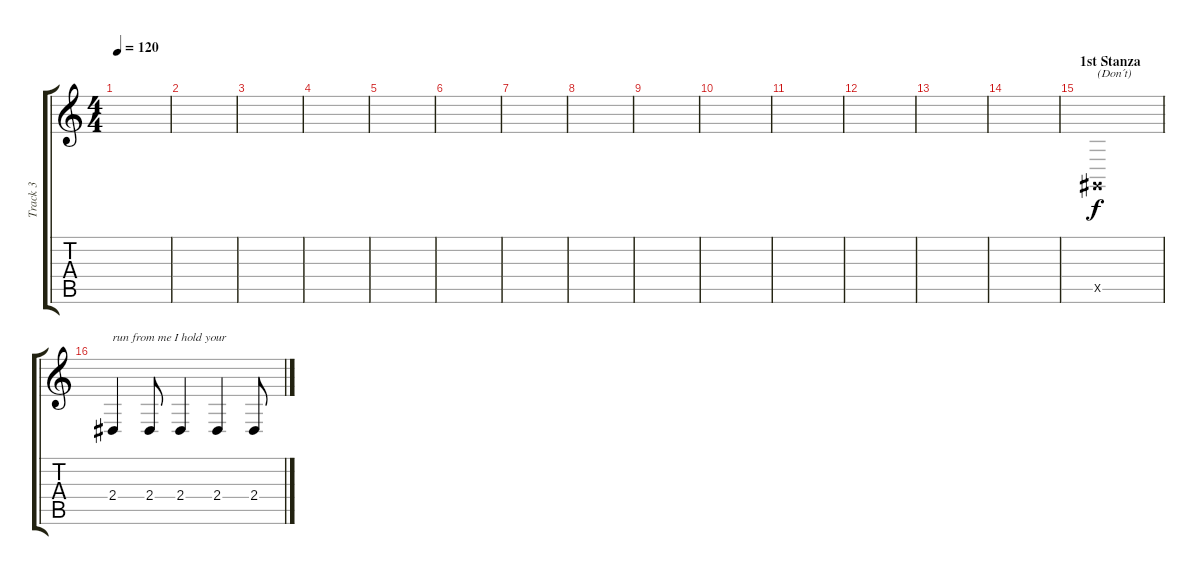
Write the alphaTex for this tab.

\track ("Track 3" "Track 3") {instrument englishhorn}
\staff {score tabs}
\tuning (Eb4 Bb3 Gb3 Db3 Ab2 Eb2) {hide}
\ts (4 4)
\tempo 120
\clef g2
\ks c
|
|
|
|
|
|
|
|
|
|
|
|
|
|
\section ("" "1st Stanza")
0.5{x}.1{txt "(Don´t)"} |
2.4.4{txt "run from me I hold your"} 2.4.8 2.4.4 2.4.4 2.4.8
